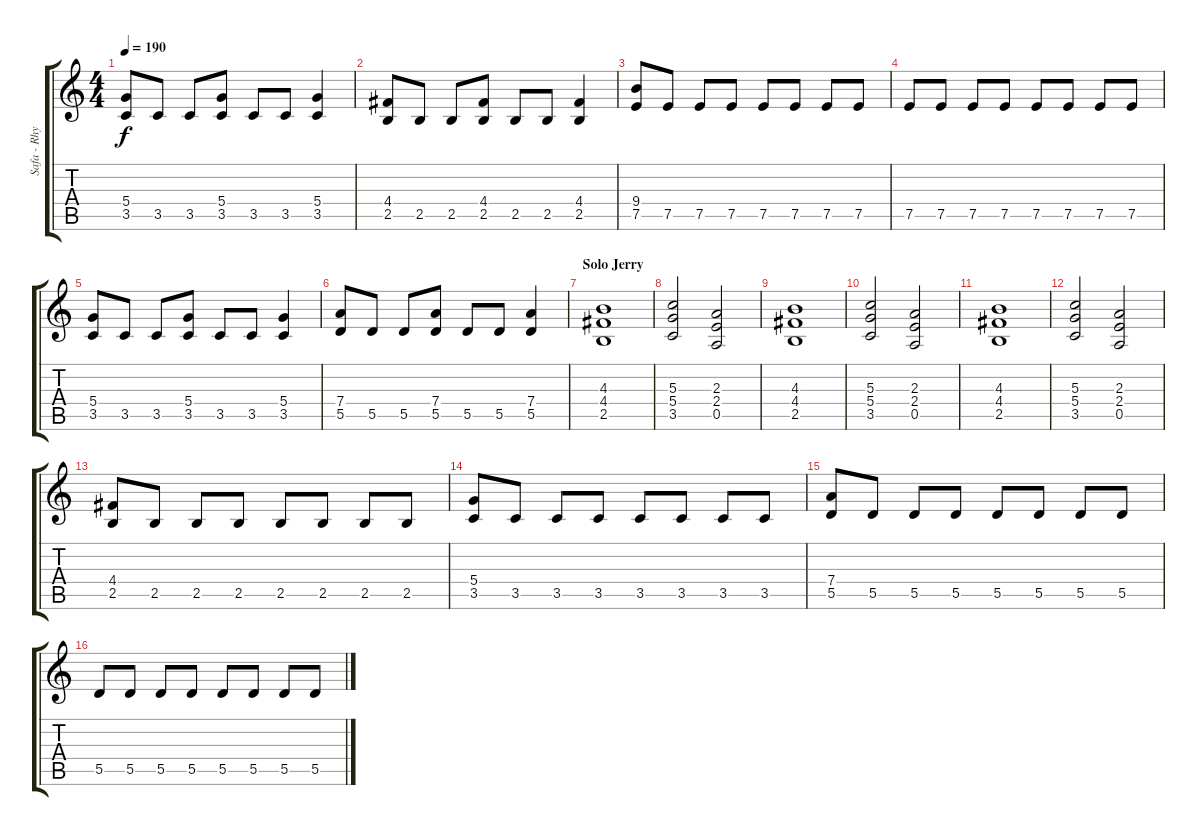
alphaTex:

\track ("Safa - Rhythm" "Safa - Rhy") {instrument distortionguitar}
\staff {score tabs}
\tuning (E4 B3 G3 D3 A2 E2) {hide}
\ts (4 4)
\tempo 190
\clef g2
\ks c
(5.4 3.5).8{dy f} 3.5.8 3.5.8 (5.4 3.5).8 3.5.8 3.5.8 (5.4 3.5).4 |
(4.4 2.5).8 2.5.8 2.5.8 (4.4 2.5).8 2.5.8 2.5.8 (4.4 2.5).4 |
(9.4 7.5).8 7.5.8 7.5.8 7.5.8 7.5.8 7.5.8 7.5.8 7.5.8 |
7.5.8 7.5.8 7.5.8 7.5.8 7.5.8 7.5.8 7.5.8 7.5.8 |
(5.4 3.5).8 3.5.8 3.5.8 (5.4 3.5).8 3.5.8 3.5.8 (5.4 3.5).4 |
(7.4 5.5).8 5.5.8 5.5.8 (7.4 5.5).8 5.5.8 5.5.8 (7.4 5.5).4 |
\section ("" "Solo Jerry")
(4.3 4.4 2.5).1 |
(5.3 5.4 3.5).2 (2.3 2.4 0.5).2 |
(4.3 4.4 2.5).1 |
(5.3 5.4 3.5).2 (2.3 2.4 0.5).2 |
(4.3 4.4 2.5).1 |
(5.3 5.4 3.5).2 (2.3 2.4 0.5).2 |
(4.4 2.5).8 2.5.8 2.5.8 2.5.8 2.5.8 2.5.8 2.5.8 2.5.8 |
(5.4 3.5).8 3.5.8 3.5.8 3.5.8 3.5.8 3.5.8 3.5.8 3.5.8 |
(7.4 5.5).8 5.5.8 5.5.8 5.5.8 5.5.8 5.5.8 5.5.8 5.5.8 |
5.5.8 5.5.8 5.5.8 5.5.8 5.5.8 5.5.8 5.5.8 5.5.8
